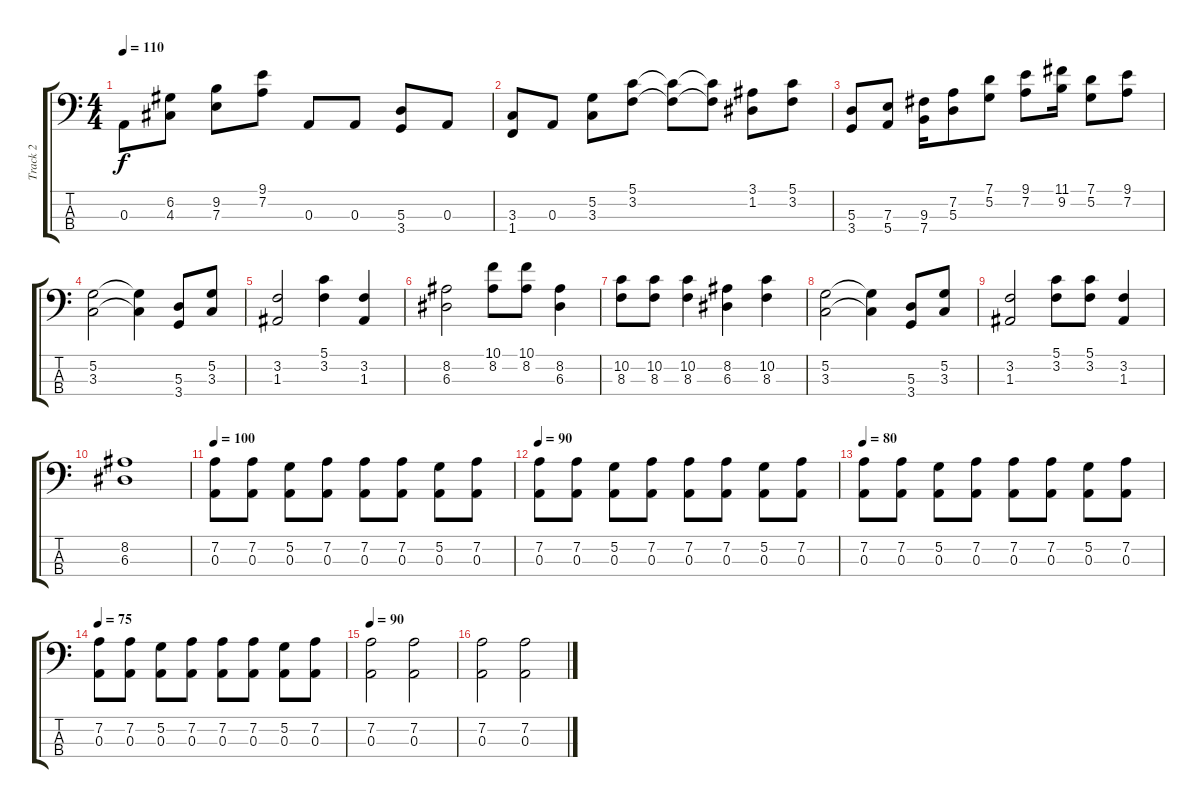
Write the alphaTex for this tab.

\track ("Track 2" "Track 2") {instrument electricbassfinger}
\staff {score tabs}
\tuning (G2 D2 A1 E1) {hide}
\ts (4 4)
\tempo 110
\clef f4
\ks c
0.3.8{dy f} (6.2 4.3).8 (9.2 7.3).8 (9.1 7.2).8 0.3.8 0.3.8 (5.3 3.4).8 0.3.8 |
(3.3 1.4).8 0.3.8 (5.2 3.3).8 (5.1 3.2).8 (5.1{t} 3.2{t}).8 (5.1{t} 3.2{t}).8 (3.1 1.2).8 (5.1 3.2).8 |
(5.3 3.4).8 (7.3 5.4).8 (9.3 7.4).16 (7.2 5.3).8 (7.1 5.2).8 (9.1 7.2).8 (11.1 9.2).16 (7.1 5.2).8 (9.1 7.2).8 |
(5.2 3.3).2 (5.2{t} 3.3{t}).4 (5.3 3.4).8 (5.2 3.3).8 |
(3.2 1.3).2 (5.1 3.2).4 (3.2 1.3).4 |
(8.2 6.3).2 (10.1 8.2).8 (10.1 8.2).8 (8.2 6.3).4 |
(10.2 8.3).8 (10.2 8.3).8 (10.2 8.3).4 (8.2 6.3).4 (10.2 8.3).4 |
(5.2 3.3).2 (5.2{t} 3.3{t}).4 (5.3 3.4).8 (5.2 3.3).8 |
(3.2 1.3).2 (5.1 3.2).8 (5.1 3.2).8 (3.2 1.3).4 |
(8.2 6.3).1 |
\tempo 100
(7.2 0.3).8 (7.2 0.3).8 (5.2 0.3).8 (7.2 0.3).8 (7.2 0.3).8 (7.2 0.3).8 (5.2 0.3).8 (7.2 0.3).8 |
\tempo 90
(7.2 0.3).8 (7.2 0.3).8 (5.2 0.3).8 (7.2 0.3).8 (7.2 0.3).8 (7.2 0.3).8 (5.2 0.3).8 (7.2 0.3).8 |
\tempo 80
(7.2 0.3).8 (7.2 0.3).8 (5.2 0.3).8 (7.2 0.3).8 (7.2 0.3).8 (7.2 0.3).8 (5.2 0.3).8 (7.2 0.3).8 |
\tempo 75
(7.2 0.3).8 (7.2 0.3).8 (5.2 0.3).8 (7.2 0.3).8 (7.2 0.3).8 (7.2 0.3).8 (5.2 0.3).8 (7.2 0.3).8 |
\tempo 90
(7.2 0.3).2 (7.2 0.3).2 |
(7.2 0.3).2 (7.2 0.3).2
